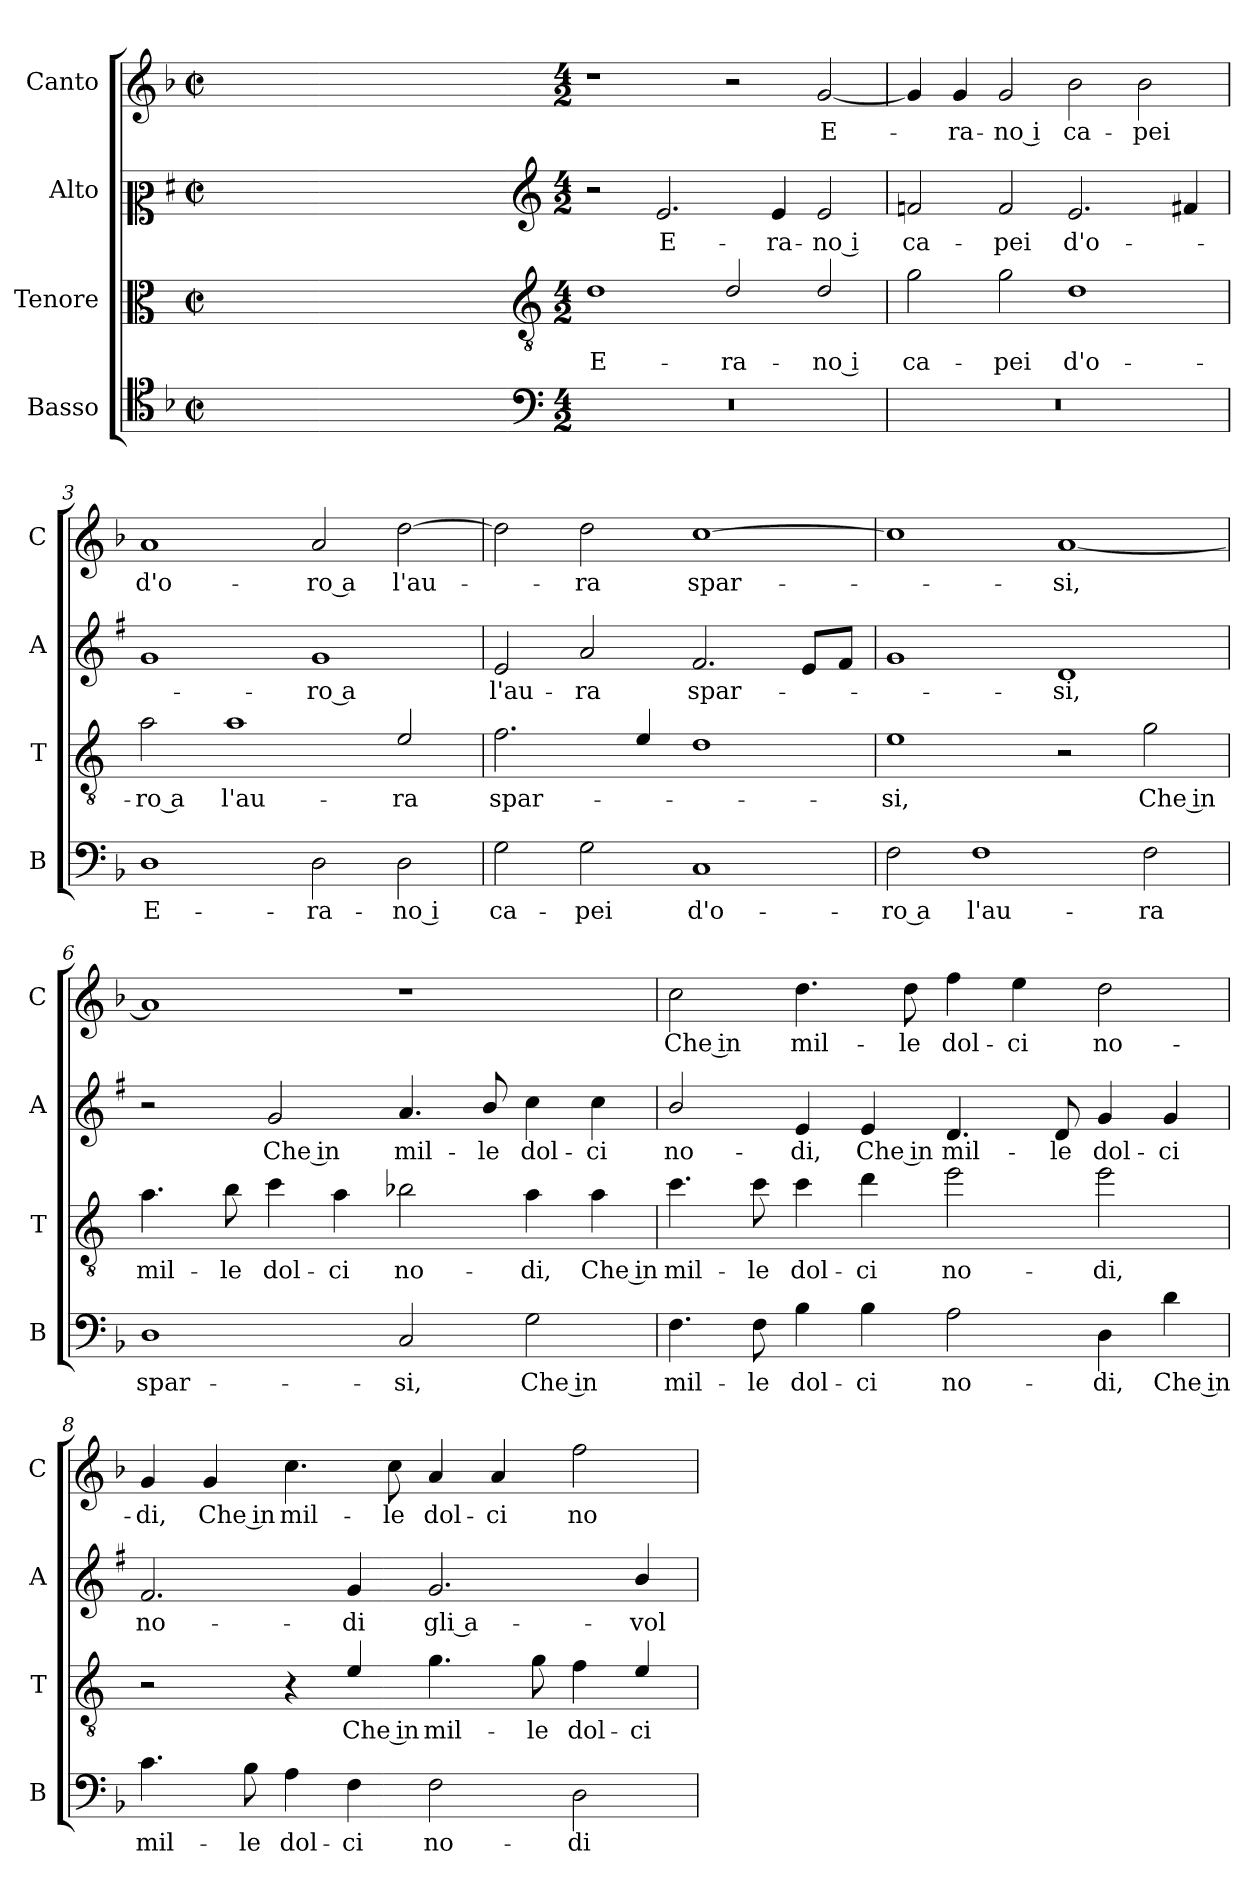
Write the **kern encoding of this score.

**kern	**text	**kern	**text	**kern	**text	**kern	**text
*part4	*part4	*part3	*part3	*part2	*part2	*part1	*part1
*staff4	*staff4	*staff3	*staff3	*staff2	*staff2	*staff1	*staff1
*I"Basso	*	*I"Tenore	*	*I"Alto	*	*I"Canto	*
*I'B	*	*I'T	*	*I'A	*	*I'C	*
*clefC4	*	*clefC3	*	*clefC2	*	*clefG2	*
*	*	*ITrd4c7	*	*ITrd1c2	*	*	*
*k[b-]	*	*k[b-]	*	*k[b-]	*	*k[b-]	*
*F:	*	*F:	*	*F:	*	*F:	*
*M2/2	*	*M2/2	*	*M2/2	*	*M2/2	*
*met(c|)	*	*met(c|)	*	*met(c|)	*	*met(c|)	*
=	=	=	=	=	=	=	=
1ryy	.	1ryy	.	1ryy	.	1ryy	.
=1X-	=1X-	=1X-	=1X-	=1X-	=1X-	=1X-	=1X-
4ryy	.	4ryy	.	4ryy	.	4ryy	.
4ryy	.	4ryy	.	4ryy	.	4ryy	.
4ryy	.	4ryy	.	4ryy	.	4ryy	.
4ryy	.	4ryy	.	4ryy	.	4ryy	.
=1-	=1-	=1-	=1-	=1-	=1-	=1-	=1-
*clefF4	*	*clefGv2	*	*clefG2	*	*	*
*M4/2	*	*M4/2	*	*M4/2	*	*M4/2	*
!	!	!	!LO:LY:b	!	!	!	!
0r	.	1G	E-	2r	.	1r	.
!	!	!	!	!	!LO:LY:b	!	!
.	.	.	.	2.d/	E-	.	.
!	!	!	!LO:LY:b	!	!	!	!
.	.	2G/	-ra-	.	.	2r	.
!	!	!	!	!	!LO:LY:b	!	!
.	.	.	.	4d/	-ra-	.	.
!	!	!	!LO:LY:b	!	!LO:LY:b	!	!LO:LY:b
.	.	2G/	-no i	2d/	-no i	[2g/	E-
=2	=2	=2	=2	=2	=2	=2	=2
!	!	!	!LO:LY:b	!	!LO:LY:b	!	!
0r	.	2c\	ca-	2e-X/	ca-	4g/]	.
!	!	!	!	!	!	!	!LO:LY:b
.	.	.	.	.	.	4g/	-ra-
!	!	!	!LO:LY:b	!	!LO:LY:b	!	!LO:LY:b
.	.	2c\	-pei	2e-/	-pei	2g/	-no i
!	!	!	!LO:LY:b	!	!LO:LY:b	!	!LO:LY:b
.	.	1G	d'o-	2.d/	d'o-	2b-\	ca-
!	!	!	!	!	!	!	!LO:LY:b
.	.	.	.	.	.	2b-\	-pei
.	.	.	.	4en/	.	.	.
=3	=3	=3	=3	=3	=3	=3	=3
!	!LO:LY:b	!	!LO:LY:b	!	!	!	!LO:LY:b
1D	E-	2d\	-ro a	1f	.	1a	d'o-
!	!	!	!LO:LY:b	!	!	!	!
.	.	1d	l'au-	.	.	.	.
!	!LO:LY:b	!	!	!	!LO:LY:b	!	!LO:LY:b
2D\	-ra-	.	.	1f	-ro a	2a/	-ro a
!	!LO:LY:b	!	!LO:LY:b	!	!	!	!LO:LY:b
2D\	-no i	2A/	-ra	.	.	[2dd\	l'au-
!!LO:LB:g=z
=4	=4	=4	=4	=4	=4	=4	=4
!	!LO:LY:b	!	!LO:LY:b	!	!LO:LY:b	!	!
2G\	ca-	2.B-\	spar-	2d/	l'au-	2dd\]	.
!	!LO:LY:b	!	!	!	!LO:LY:b	!	!LO:LY:b
2G\	-pei	.	.	2g/	-ra	2dd\	-ra
.	.	4A/	.	.	.	.	.
!	!LO:LY:b	!	!	!	!LO:LY:b	!	!LO:LY:b
1C	d'o-	1G	.	2.e/	spar-	[1cc	spar-
.	.	.	.	8d/L	.	.	.
.	.	.	.	8e/J	.	.	.
=5	=5	=5	=5	=5	=5	=5	=5
!	!LO:LY:b	!	!LO:LY:b	!	!	!	!
2F\	-ro a	1A	-si,	1f	.	1cc]	.
!	!LO:LY:b	!	!	!	!	!	!
1F	l'au-	.	.	.	.	.	.
!	!	!	!	!	!LO:LY:b	!	!LO:LY:b
.	.	2r	.	1c	-si,	[1a	-si,
!	!LO:LY:b	!	!LO:LY:b	!	!	!	!
2F\	-ra	2c\	Che in	.	.	.	.
=6	=6	=6	=6	=6	=6	=6	=6
!	!LO:LY:b	!	!LO:LY:b	!	!	!	!
1D	spar-	4.d\	mil-	2r	.	1a]	.
!	!	!	!LO:LY:b	!	!	!	!
.	.	8e\	-le	.	.	.	.
!	!	!	!LO:LY:b	!	!LO:LY:b	!	!
.	.	4f\	dol-	2f/	Che in	.	.
!	!	!	!LO:LY:b	!	!	!	!
.	.	4d\	-ci	.	.	.	.
!	!LO:LY:b	!	!LO:LY:b	!	!LO:LY:b	!	!
2C/	-si,	2e-X\	no-	4.g/	mil-	1r	.
!	!	!	!	!	!LO:LY:b	!	!
.	.	.	.	8a/	-le	.	.
!	!LO:LY:b	!	!LO:LY:b	!	!LO:LY:b	!	!
2G\	Che in	4d\	-di,	4b-\	dol-	.	.
!	!	!	!LO:LY:b	!	!LO:LY:b	!	!
.	.	4d\	Che in	4b-\	-ci	.	.
!!LO:LB:g=z
=7	=7	=7	=7	=7	=7	=7	=7
!	!LO:LY:b	!	!LO:LY:b	!	!LO:LY:b	!	!LO:LY:b
4.F\	mil-	4.f\	mil-	2a/	no-	2cc\	Che in
!	!LO:LY:b	!	!LO:LY:b	!	!	!	!
8F\	-le	8f\	-le	.	.	.	.
!	!LO:LY:b	!	!LO:LY:b	!	!LO:LY:b	!	!LO:LY:b
4B-\	dol-	4f\	dol-	4d/	-di,	4.dd\	mil-
!	!LO:LY:b	!	!LO:LY:b	!	!LO:LY:b	!	!
4B-\	-ci	4g\	-ci	4d/	Che in	.	.
!	!	!	!	!	!	!	!LO:LY:b
.	.	.	.	.	.	8dd\	-le
!	!LO:LY:b	!	!LO:LY:b	!	!LO:LY:b	!	!LO:LY:b
2A\	no-	2a\	no-	4.c/	mil-	4ff\	dol-
!	!	!	!	!	!	!	!LO:LY:b
.	.	.	.	.	.	4ee\	-ci
!	!	!	!	!	!LO:LY:b	!	!
.	.	.	.	8c/	-le	.	.
!	!LO:LY:b	!	!LO:LY:b	!	!LO:LY:b	!	!LO:LY:b
4D\	-di,	2a\	-di,	4f/	dol-	2dd\	no-
!	!LO:LY:b	!	!	!	!LO:LY:b	!	!
4d\	Che in	.	.	4f/	-ci	.	.
=8	=8	=8	=8	=8	=8	=8	=8
!	!LO:LY:b	!	!	!	!LO:LY:b	!	!LO:LY:b
4.c\	mil-	2r	.	2.e/	no-	4g/	-di,
!	!	!	!	!	!	!	!LO:LY:b
.	.	.	.	.	.	4g/	Che in
!	!LO:LY:b	!	!	!	!	!	!
8B-\	-le	.	.	.	.	.	.
!	!LO:LY:b	!	!	!	!	!	!LO:LY:b
4A\	dol-	4r	.	.	.	4.cc\	mil-
!	!LO:LY:b	!	!LO:LY:b	!	!LO:LY:b	!	!
4F\	-ci	4A/	Che in	4f/	-di	.	.
!	!	!	!	!	!	!	!LO:LY:b
.	.	.	.	.	.	8cc\	-le
!	!LO:LY:b	!	!LO:LY:b	!	!LO:LY:b	!	!LO:LY:b
2F\	no-	4.c\	mil-	2.f/	gli a-	4a/	dol-
!	!	!	!	!	!	!	!LO:LY:b
.	.	.	.	.	.	4a/	-ci
!	!	!	!LO:LY:b	!	!	!	!
.	.	8c\	-le	.	.	.	.
!	!LO:LY:b	!	!LO:LY:b	!	!	!	!LO:LY:b
2D\	-di	4B-\	dol-	.	.	2ff\	no-
!	!	!	!LO:LY:b	!	!LO:LY:b	!	!
.	.	4A/	-ci	4a/	-vol-	.	.
=	=	=	=	=	=	=	=
*-	*-	*-	*-	*-	*-	*-	*-
